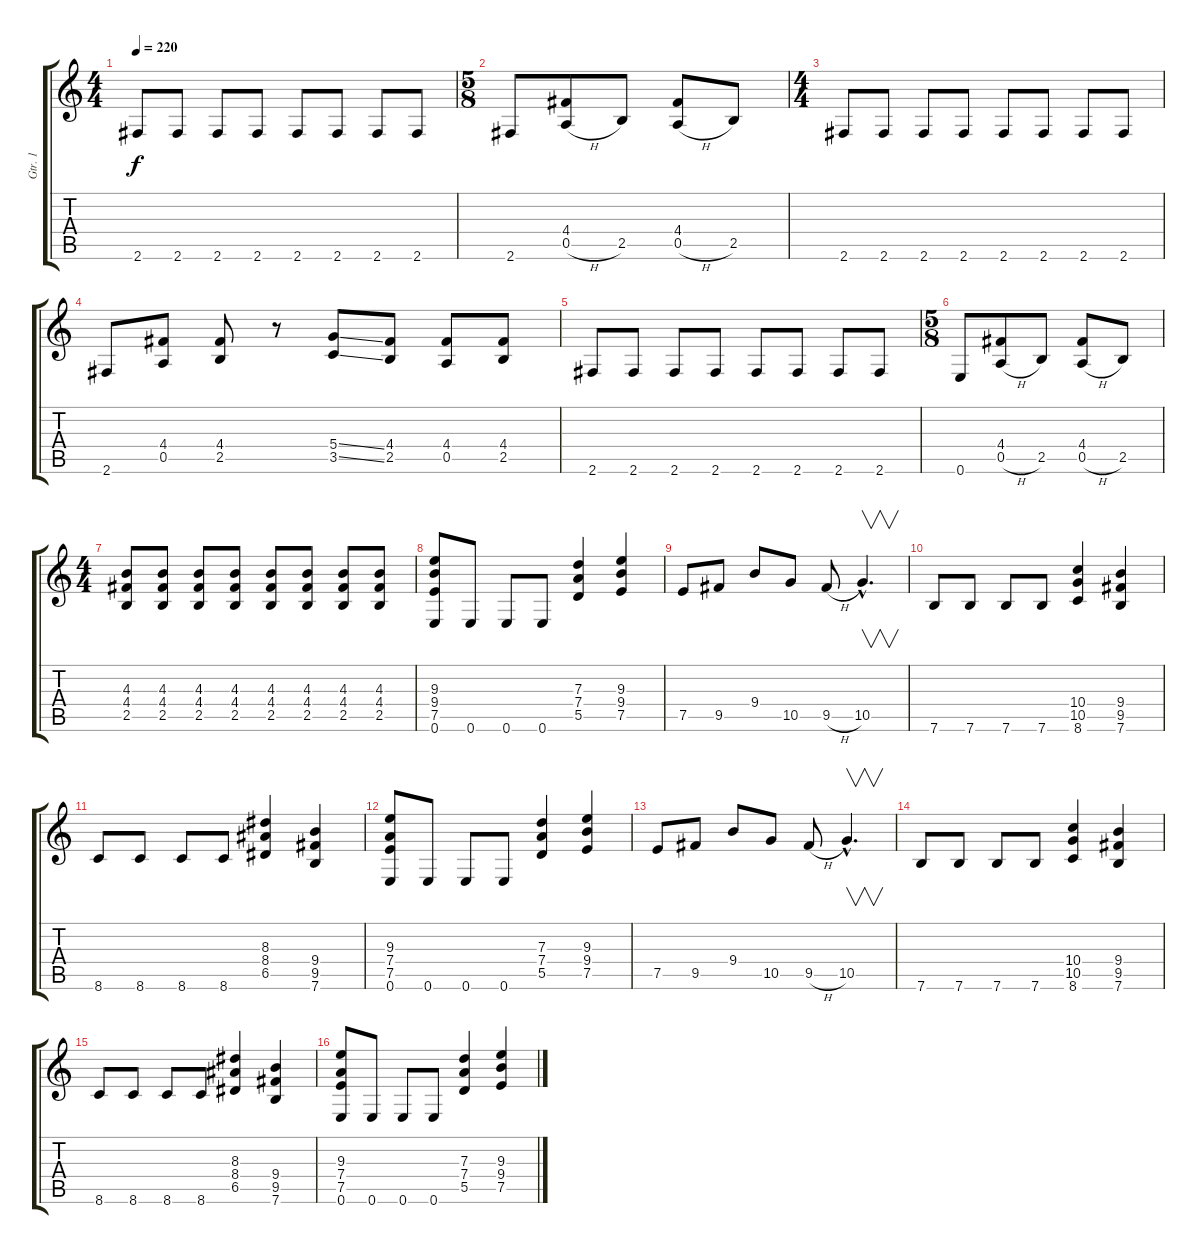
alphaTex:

\track ("Gtr. 1" "Gtr. 1") {instrument distortionguitar}
\staff {score tabs}
\tuning (E4 B3 G3 D3 A2 E2) {hide}
\ts (4 4)
\tempo 220
\clef g2
\ks c
2.6.8{dy f} 2.6.8 2.6.8 2.6.8 2.6.8 2.6.8 2.6.8 2.6.8 |
\ts (5 8)
2.6.8 (4.4 0.5{h}).8 2.5.8 (4.4 0.5{h}).8 2.5.8 |
\ts (4 4)
2.6.8 2.6.8 2.6.8 2.6.8 2.6.8 2.6.8 2.6.8 2.6.8 |
2.6.8 (4.4 0.5).8 (4.4 2.5).8 r.8 (5.4{ss} 3.5{ss}).8 (4.4 2.5).8 (4.4 0.5).8 (4.4 2.5).8 |
2.6.8 2.6.8 2.6.8 2.6.8 2.6.8 2.6.8 2.6.8 2.6.8 |
\ts (5 8)
0.6.8 (4.4 0.5{h}).8 2.5.8 (4.4 0.5{h}).8 2.5.8 |
\ts (4 4)
(4.3 4.4 2.5).8 (4.3 4.4 2.5).8 (4.3 4.4 2.5).8 (4.3 4.4 2.5).8 (4.3 4.4 2.5).8 (4.3 4.4 2.5).8 (4.3 4.4 2.5).8 (4.3 4.4 2.5).8 |
(9.3 9.4 7.5 0.6).8 0.6.8 0.6.8 0.6.8 (7.3 7.4 5.5).4 (9.3 9.4 7.5).4 |
7.5.8 9.5.8 9.4.8 10.5.8 9.5{h}.8 10.5{hac}.4{v d} |
7.6.8 7.6.8 7.6.8 7.6.8 (10.4 10.5 8.6).4 (9.4 9.5 7.6).4 |
8.6.8 8.6.8 8.6.8 8.6.8 (8.3 8.4 6.5).4 (9.4 9.5 7.6).4 |
(9.3 7.4 7.5 0.6).8 0.6.8 0.6.8 0.6.8 (7.3 7.4 5.5).4 (9.3 9.4 7.5).4 |
7.5.8 9.5.8 9.4.8 10.5.8 9.5{h}.8 10.5{hac}.4{v d} |
7.6.8 7.6.8 7.6.8 7.6.8 (10.4 10.5 8.6).4 (9.4 9.5 7.6).4 |
8.6.8 8.6.8 8.6.8 8.6.8 (8.3 8.4 6.5).4 (9.4 9.5 7.6).4 |
(9.3 7.4 7.5 0.6).8 0.6.8 0.6.8 0.6.8 (7.3 7.4 5.5).4 (9.3 9.4 7.5).4
